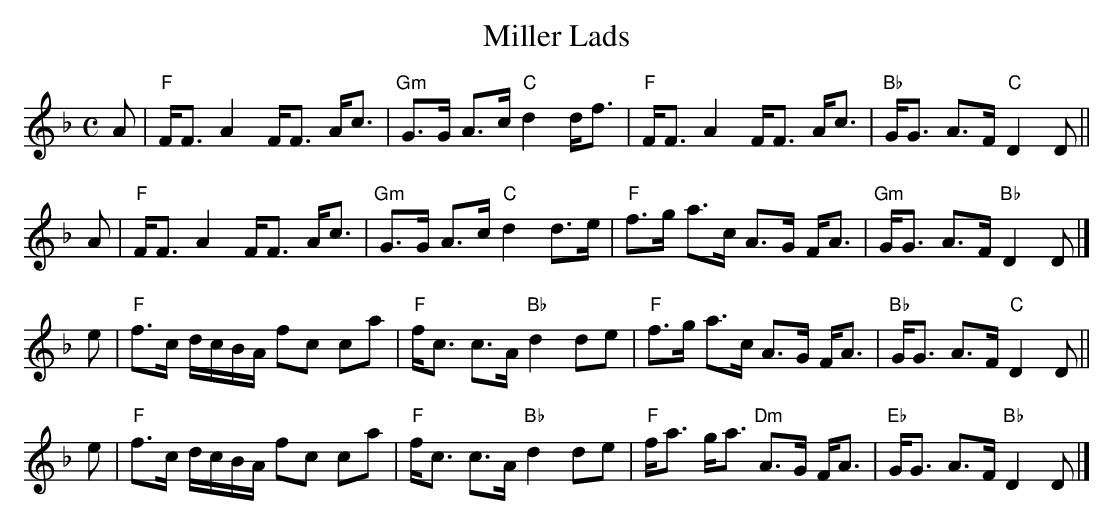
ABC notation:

X:1
T: Miller Lads
M: C
L: 1/16
K: F
A2 | "F"FF3 A4    FF3 Ac3  | "Gm"G3G A3c  "C"d4 df3  | "F"FF3 A4      FF3 Ac3 | "Bb"GG3 A3F  "C"D4 D2 ||
A2 | "F"FF3 A4    FF3 Ac3  | "Gm"G3G A3c  "C"d4 d3e  | "F"f3g a3c     A3G FA3 | "Gm"GG3 A3F "Bb"D4 D2 |]
e2 | "F"f3c dcBA f2c2 c2a2 |  "F"fc3 c3A "Bb"d4 d2e2 | "F"f3g a3c     A3G FA3 | "Bb"GG3 A3F  "C"D4 D2 ||
e2 | "F"f3c dcBA f2c2 c2a2 |  "F"fc3 c3A "Bb"d4 d2e2 | "F"fa3 ga3 "Dm"A3G FA3 | "Eb"GG3 A3F "Bb"D4 D2 |]
